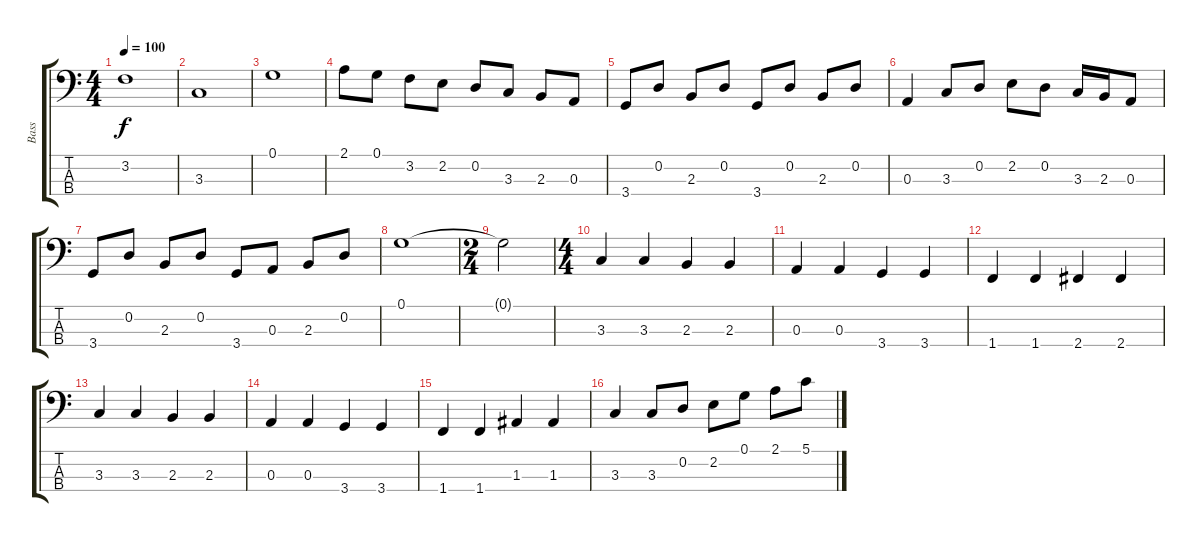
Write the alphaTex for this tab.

\track ("Bass" "Bass") {instrument electricbassfinger}
\staff {score tabs}
\tuning (G2 D2 A1 E1) {hide}
\ts (4 4)
\tempo 100
\clef f4
\ks c
3.2.1{dy f instrument electricbassfinger} |
3.3.1 |
0.1.1 |
2.1.8 0.1.8 3.2.8 2.2.8 0.2.8 3.3.8 2.3.8 0.3.8 |
3.4.8 0.2.8 2.3.8 0.2.8 3.4.8 0.2.8 2.3.8 0.2.8 |
0.3.4 3.3.8 0.2.8 2.2.8 0.2.8 3.3.16 2.3.16 0.3.8 |
3.4.8 0.2.8 2.3.8 0.2.8 3.4.8 0.3.8 2.3.8 0.2.8 |
0.1.1 |
\ts (2 4)
0.1{t}.2 |
\ts (4 4)
3.3.4 3.3.4 2.3.4 2.3.4 |
0.3.4 0.3.4 3.4.4 3.4.4 |
1.4.4 1.4.4 2.4.4 2.4.4 |
3.3.4 3.3.4 2.3.4 2.3.4 |
0.3.4 0.3.4 3.4.4 3.4.4 |
1.4.4 1.4.4 1.3.4 1.3.4 |
3.3.4 3.3.8 0.2.8 2.2.8 0.1.8 2.1.8 5.1.8
